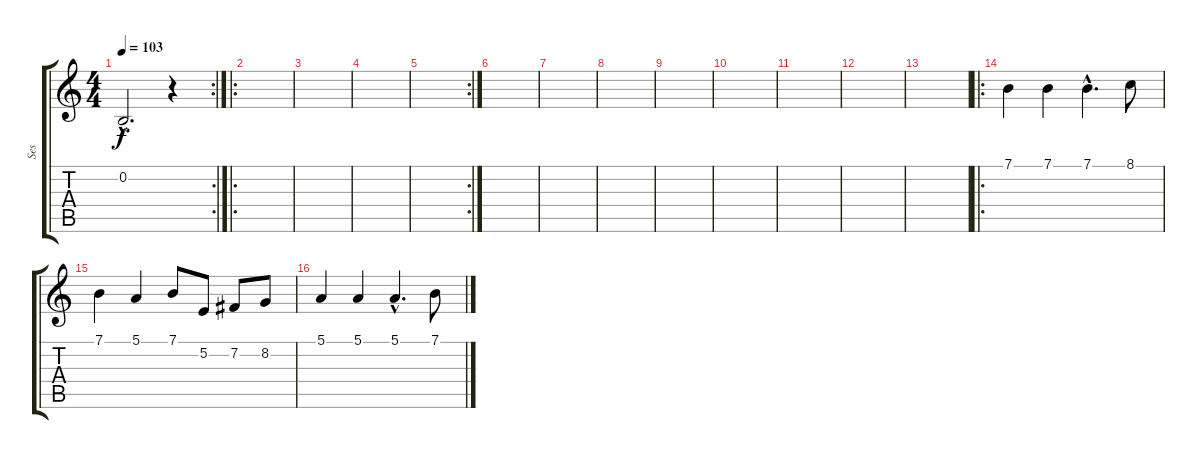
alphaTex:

\track ("Ses" "Ses") {instrument synthstrings2}
\staff {score tabs}
\tuning (E4 B3 G3 D3 A2 E2) {hide}
\rc 2
\ts (4 4)
\tempo 103
\clef g2
\ks c
0.2{hac}.2{d dy f} r.4 |
\ro
|
|
|
\rc 2
|
|
|
|
|
|
|
|
|
\ro
7.1.4 7.1.4 7.1{hac}.4{d} 8.1.8 |
7.1.4 5.1.4 7.1.8 5.2.8 7.2.8 8.2.8 |
5.1.4 5.1.4 5.1{hac}.4{d} 7.1.8
